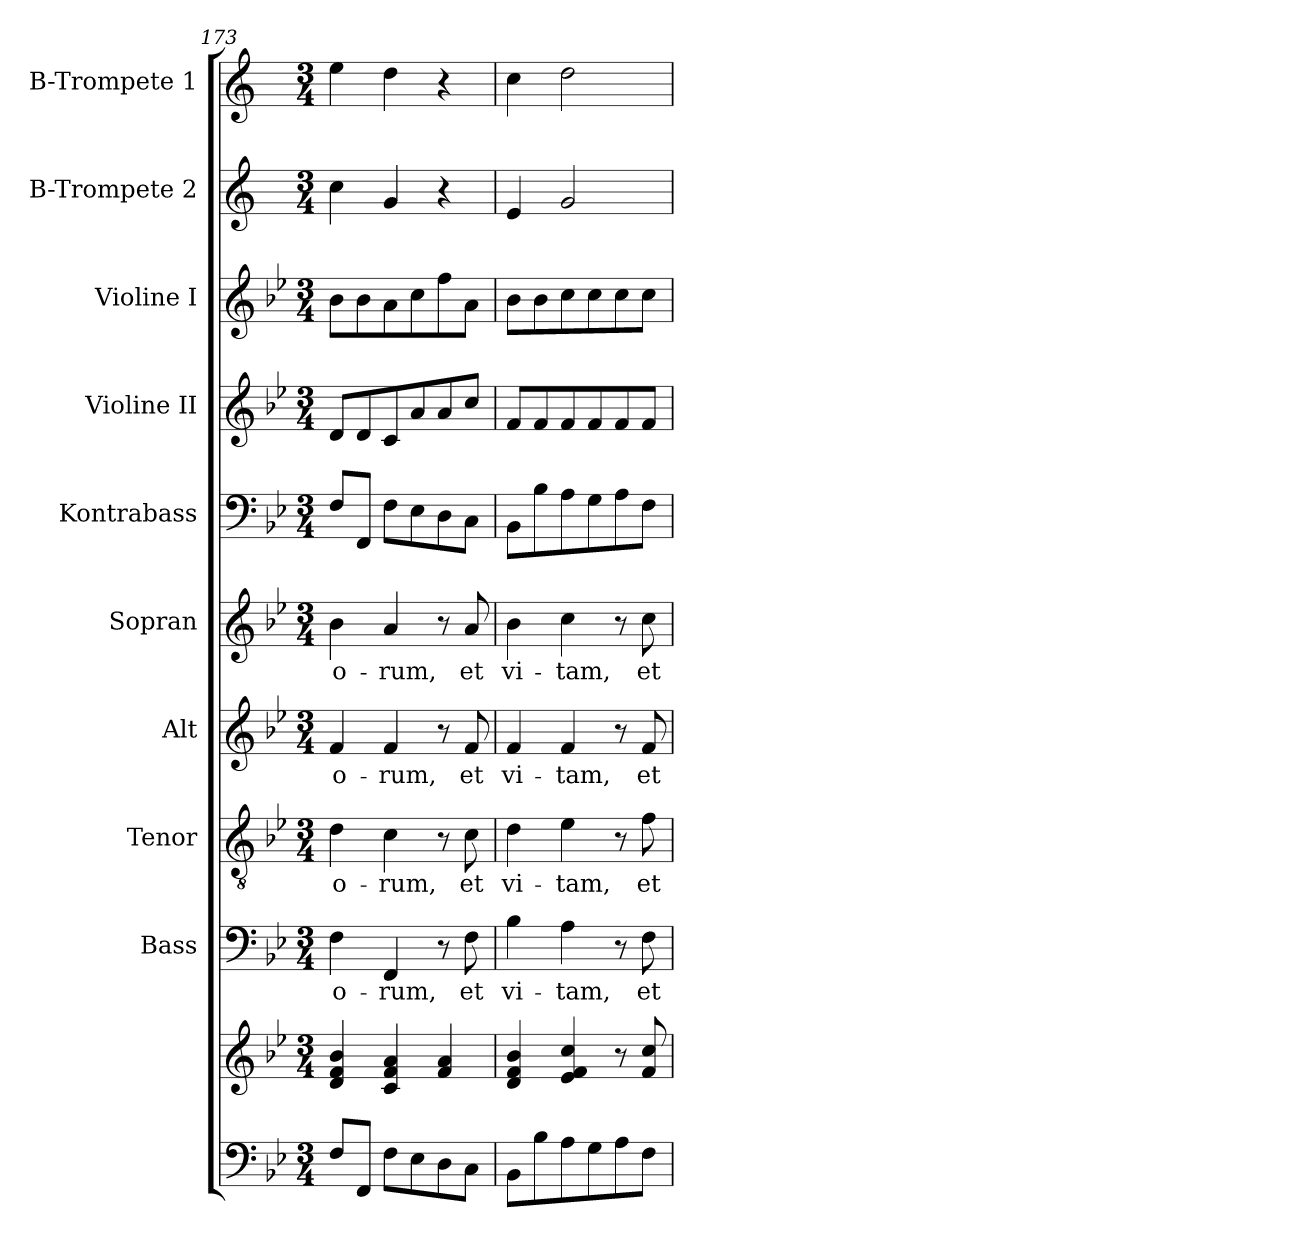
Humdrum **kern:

**kern	**kern	**kern	**text	**kern	**text	**kern	**text	**kern	**text	**kern	**kern	**kern	**kern	**kern
*part10	*part10	*part9	*part9	*part8	*part8	*part7	*part7	*part6	*part6	*part5	*part4	*part3	*part2	*part1
*staff11	*staff10	*staff9	*staff9	*staff8	*staff8	*staff7	*staff7	*staff6	*staff6	*staff5	*staff4	*staff3	*staff2	*staff1
*	*	*I"Bass	*	*I"Tenor	*	*I"Alt	*	*I"Sopran	*	*I"Kontrabass	*I"Violine II	*I"Violine I	*I"B-Trompete 2	*I"B-Trompete 1
*	*	*I'B.	*	*I'T.	*	*I'A.	*	*I'S.	*	*I'Kb.	*I'Vl. II	*I'Vl. I	*I'B Trp. 2	*I'B Trp. 1
*clefF4	*clefG2	*clefF4	*	*clefGv2	*	*clefG2	*	*clefG2	*	*clefF4	*clefG2	*clefG2	*clefG2	*clefG2
*	*	*	*	*	*	*	*	*	*	*ITrd7c12	*	*	*ITrd1c2	*ITrd1c2
*k[b-e-]	*k[b-e-]	*k[b-e-]	*	*k[b-e-]	*	*k[b-e-]	*	*k[b-e-]	*	*k[b-e-]	*k[b-e-]	*k[b-e-]	*k[b-e-]	*k[b-e-]
*B-:	*B-:	*B-:	*	*B-:	*	*B-:	*	*B-:	*	*B-:	*B-:	*B-:	*B-:	*B-:
*M3/4	*M3/4	*M3/4	*	*M3/4	*	*M3/4	*	*M3/4	*	*M3/4	*M3/4	*M3/4	*M3/4	*M3/4
=173	=173	=173	=173	=173	=173	=173	=173	=173	=173	=173	=173	=173	=173	=173
!	!	!	!LO:LY:b	!	!LO:LY:b	!	!LO:LY:b	!	!LO:LY:b	!	!	!	!	!
8F/L	4d/ 4f/ 4b-/	4F\	-o-	4d\	-o-	4f/	-o-	4b-\	-o-	8FF/L	8d/L	8b-\L	4b-\	4dd\
8FF/J	.	.	.	.	.	.	.	.	.	8FFF/J	8d/	8b-\	.	.
!	!	!	!LO:LY:b	!	!LO:LY:b	!	!LO:LY:b	!	!LO:LY:b	!	!	!	!	!
8F\L	4c/ 4f/ 4a/	4FF/	-rum,	4c\	-rum,	4f/	-rum,	4a/	-rum,	8FF\L	8c/	8a\	4f/	4cc\
8E-\	.	.	.	.	.	.	.	.	.	8EE-\	8a/	8cc\	.	.
8D\	4f/ 4a/	8r	.	8r	.	8r	.	8r	.	8DD\	8a/	8ff\	4r	4r
!	!	!	!LO:LY:b	!	!LO:LY:b	!	!LO:LY:b	!	!LO:LY:b	!	!	!	!	!
8C\J	.	8F\	et	8c\	et	8f/	et	8a/	et	8CC\J	8cc/J	8a\J	.	.
=174	=174	=174	=174	=174	=174	=174	=174	=174	=174	=174	=174	=174	=174	=174
!	!	!	!LO:LY:b	!	!LO:LY:b	!	!LO:LY:b	!	!LO:LY:b	!	!	!	!	!
8BB-\L	4d/ 4f/ 4b-/	4B-\	vi-	4d\	vi-	4f/	vi-	4b-\	vi-	8BBB-\L	8f/L	8b-\L	4d/	4b-\
8B-\	.	.	.	.	.	.	.	.	.	8BB-\	8f/	8b-\	.	.
!	!	!	!LO:LY:b	!	!LO:LY:b	!	!LO:LY:b	!	!LO:LY:b	!	!	!	!	!
8A\	4e-/ 4f/ 4cc/	4A\	-tam,	4e-\	-tam,	4f/	-tam,	4cc\	-tam,	8AA\	8f/	8cc\	2f/	2cc\
8G\	.	.	.	.	.	.	.	.	.	8GG\	8f/	8cc\	.	.
8A\	8r	8r	.	8r	.	8r	.	8r	.	8AA\	8f/	8cc\	.	.
!	!	!	!LO:LY:b	!	!LO:LY:b	!	!LO:LY:b	!	!LO:LY:b	!	!	!	!	!
8F\J	8f/ 8cc/	8F\	et	8f\	et	8f/	et	8cc\	et	8FF\J	8f/J	8cc\J	.	.
=	=	=	=	=	=	=	=	=	=	=	=	=	=	=
*-	*-	*-	*-	*-	*-	*-	*-	*-	*-	*-	*-	*-	*-	*-
